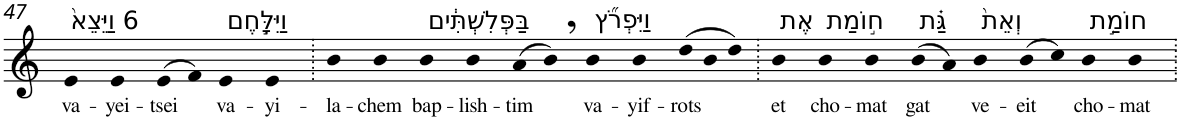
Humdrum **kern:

**kern	**text
*part1	*part1
*staff1	*staff1
*I"Piano	*
*I'Pno	*
!!LO:PB:g=z
*clefG2	*
*k[]	*
=47	=47
!LO:TX:a:t=6 וַיֵּצֵא֙	!
!	!LO:LY:b
4e	va-
!	!LO:LY:b
4e	-yei-
!	!LO:LY:b
(>8e	-tsei
8f)	.
!LO:TX:a:t=וַיִּלָּ֣חֶם	!
!	!LO:LY:b
4e	va-
!	!LO:LY:b
4e	-yi-
=48.	=48.
!	!LO:LY:b
4b	-la-
!	!LO:LY:b
4b	-chem
!LO:TX:a:t=בַּפְּלִשְׁתִּ֔ים	!
!	!LO:LY:b
4b	bap-
!	!LO:LY:b
4b	-lish-
!	!LO:LY:b
(>8a	-tim
8b,)	.
!LO:TX:a:t=וַיִּפְרֹ֞ץ	!
!	!LO:LY:b
4b	va-
!	!LO:LY:b
4b	-yif-
*Xtuplet	*
!	!LO:LY:b
(>12dd	-rots
12b	.
12dd)	.
=49.	=49.
!LO:TX:a:t=אֶת	!
!	!LO:LY:b
4b	et
!LO:TX:a:t=ח֣וֹמַת	!
!	!LO:LY:b
4b	cho-
!	!LO:LY:b
4b	-mat
!LO:TX:a:t=גַּ֗ת	!
!	!LO:LY:b
(>8b	gat
8a)	.
!LO:TX:a:t=וְאֵת֙	!
!	!LO:LY:b
4b	ve-
!	!LO:LY:b
(>8b	-eit
8cc)	.
!LO:TX:a:t=חוֹמַ֣ת	!
!	!LO:LY:b
4b	cho-
!	!LO:LY:b
4b	-mat
=.	=.
*-	*-
